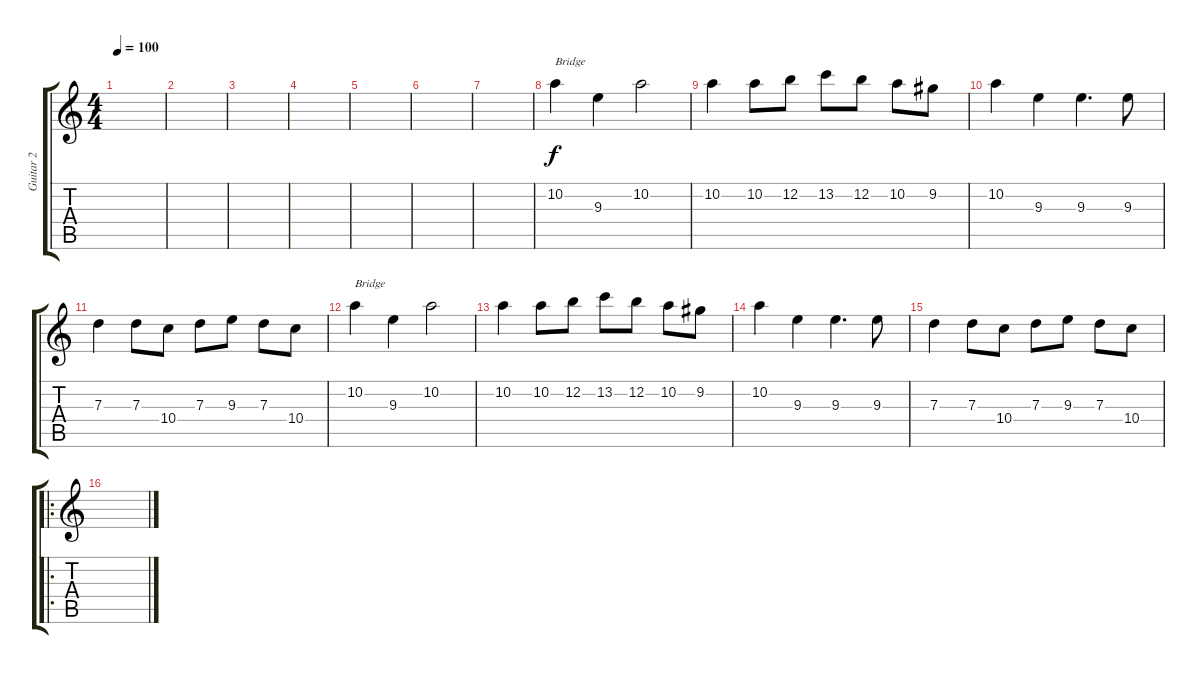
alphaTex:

\track ("Guitar 2" "Guitar 2") {instrument acousticguitarsteel}
\staff {score tabs}
\tuning (E4 B3 G3 D3 A2 E2) {hide}
\ts (4 4)
\tempo 100
\clef g2
\ks c
|
|
|
|
|
|
|
10.2.4{txt "Bridge"} 9.3.4 10.2.2 |
10.2.4 10.2.8 12.2.8 13.2.8 12.2.8 10.2.8 9.2.8 |
10.2.4 9.3.4 9.3.4{d} 9.3.8 |
7.3.4 7.3.8 10.4.8 7.3.8 9.3.8 7.3.8 10.4.8 |
10.2.4{txt "Bridge"} 9.3.4 10.2.2 |
10.2.4 10.2.8 12.2.8 13.2.8 12.2.8 10.2.8 9.2.8 |
10.2.4 9.3.4 9.3.4{d} 9.3.8 |
7.3.4 7.3.8 10.4.8 7.3.8 9.3.8 7.3.8 10.4.8 |
\ro
